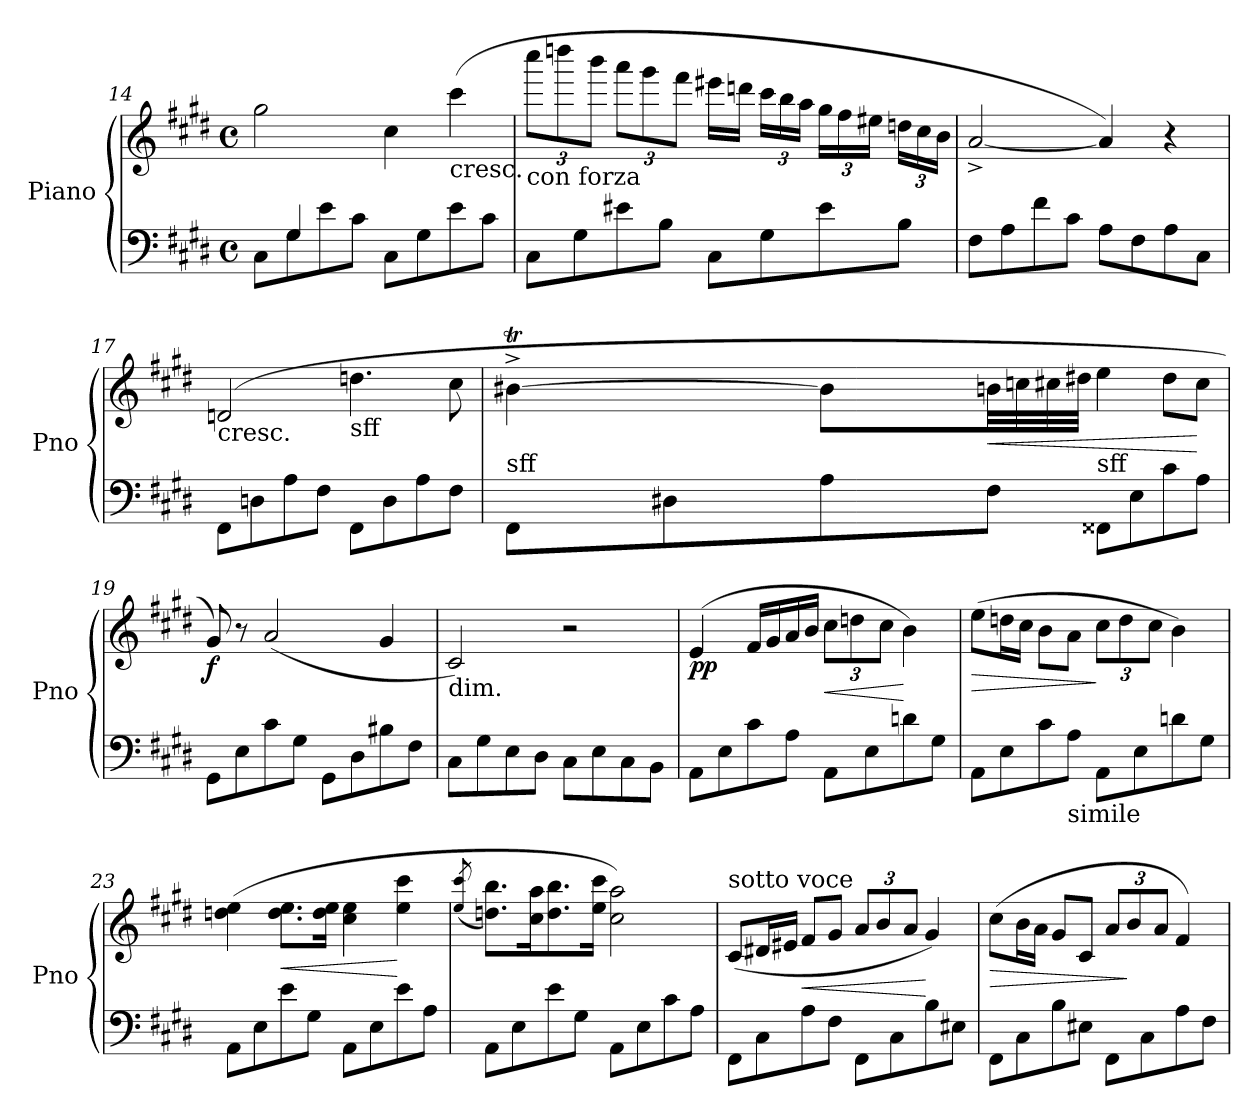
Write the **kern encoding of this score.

**kern	**kern	**dynam
*part1	*part1	*part1
*staff2	*staff1	*staff1/2
*I"Piano	*	*
*I'Pno	*	*
*clefF4	*clefG2	*
*k[f#c#g#d#]	*k[f#c#g#d#]	*
*E:	*E:	*
*M4/4	*M4/4	*
*met(c)	*met(c)	*
=14	=14	=14
*^	*	*
8C#\L	8ryy	2gg#\	.
8G#\	4G#/	.	.
8e\	.	.	.
8c#\J	2ryy	.	.
8C#\L	.	4cc#\	.
8G#\	.	.	.
!	!	!LO:TX:b:t=cresc.	!
8e\	.	(4ccc#\	.
8c#\J	8ryy	.	.
=15	=15	=15	=15
!	!	!LO:TX:b:t=con forza	!
*v	*v	*	*
8C#\L	12cccc#\L	.
.	12ddddn\	.
8G#\	.	.
.	12bbb\J	.
8e#X\	12aaa\L	.
.	12ggg#\	.
8B\J	.	.
.	12fff#\J	.
8C#\L	16eee#X\LL	.
.	16ddd\JJ	.
8G#\	24ccc#\LL	.
.	24bb\	.
.	24aa\JJ	.
8e#\	24gg#\LL	.
.	24ff#\	.
.	24ee#X\JJ	.
8B\J	24ddn\LL	.
.	24cc#\	.
.	24b\JJ	.
!!LO:LB:g=z
=16	=16	=16
8F#\L	[2a^/	.
8A\	.	.
8f#\	.	.
8c#\J	.	.
8A\L	4a/])	.
8F#\	.	.
8A\	4r	.
8C#\J	.	.
=17	=17	=17
!	!LO:TX:b:t=cresc.	!
8FF#\L	(2dn/	.
8Dn\	.	.
8A\	.	.
8F#\J	.	.
!	!LO:TX:b:t=sff	!
8FF#\L	4.ddn\	.
8D\	.	.
8A\	.	.
8F#\J	8cc#\	.
=18	=18	=18
*	*^	*
!LO:TX:a:t=sff	!	!	!
8FF#\L	[4b#Xt^\	64b#yy	.
.	.	64cc#yy	.
.	.	64b#yy	.
.	.	64cc#yy	.
.	.	64b#yy	.
.	.	64cc#yy	.
.	.	64b#yy	.
.	.	64cc#yy	.
8D#X\	.	64b#yy	.
.	.	64cc#yy	.
.	.	64b#yy	.
.	.	64cc#yy	.
.	.	64b#yy	.
.	.	64cc#yy	.
.	.	64b#yy	.
.	.	64cc#yy	.
8A\	8b#\L]	64b#yy	.
.	.	64cc#yy	.
.	.	64b#yy	.
.	.	64cc#yy	.
.	.	64b#yy	.
.	.	64cc#yy	.
.	.	64b#yy	.
.	.	64cc#yy	.
!	!	!	!LO:HP:b
8F#\J	32bn\LL	2ryy	<
.	32ccn\	.	.
.	32cc#X\	.	.
.	32dd#X\JJJ	.	.
!	!LO:TX:b:t=sff	!	!
8FF##X\L	4ee\	.	.
8E\	.	.	.
8c#\	8dd#\L	.	.
8A\J	8cc#\J	8ryy	[
=19	=19	=19	=19
!	!	!	!LO:DY:b
*	*v	*v	*
8GG#\L	8g#/)	f
8E\	8r	.
8c#\	(2a/	.
8G#\J	.	.
8GG#\L	.	.
8D#\	.	.
8B#X\	4g#/	.
8F#\J	.	.
=20	=20	=20
!	!LO:TX:b:t=dim.	!
8C#\L	2c#/)	.
8G#\	.	.
8E\	.	.
8D#\J	.	.
8C#\L	2r	.
8E\	.	.
8C#\	.	.
8BB\J	.	.
!!LO:LB:g=z
=21	=21	=21
!	!	!LO:DY:b
8AA\L	(4e/	pp
8E\	.	.
8c#\	16f#/LL	.
.	16g#/	.
8A\J	16a/	.
.	16b/JJ	.
!	!	!LO:HP:b
8AA\L	12cc#\L	<
.	12ddn\	.
8E\	.	.
.	12cc#\J	.
8dn\	4b\)	[
8G#\J	.	.
=22	=22	=22
!	!	!LO:HP:b
8AA\L	(8ee\L	>
8E\	16ddn\L	.
.	16cc#\JJ	.
8c#\	8b\L	.
!LO:TX:b:t=simile	!	!
8A\J	8a\J	.
8AA\L	12cc#\L	]
.	12dd\	.
8E\	.	.
.	12cc#\J	.
8dn\	4b\)	.
8G#\J	.	.
=23	=23	=23
8AA\L	(4ddn\ 4ee\	.
8E\	.	.
!	!	!LO:HP:b
8e\	8.dd\ 8.ee\L	<
8G#\J	.	.
.	16dd\ 16ee\Jk	.
8AA\L	4cc#\ 4ee\	.
8E\	.	.
8e\	4ee\ 4ccc#\	[
8A\J	.	.
=24	=24	=24
.	(8qee/ 8qccc#/	.
8AA\L	8.ddn\ 8.bb\L)	.
8E\	.	.
.	16cc#\ 16aa\K	.
8e\	8.dd\ 8.bb\	.
8G#\J	.	.
.	16ee\ 16ccc#\Jk	.
8AA\L	2cc#\ 2aa\)	.
8E\	.	.
8c#\	.	.
8A\J	.	.
!!LO:PB:g=z
=25	=25	=25
!	!LO:TX:a:t=sotto voce	!
8FF#\L	(8c#/L	.
8C#\	16d#X/L	.
.	16e#X/JJ	.
!	!	!LO:HP:b
8A\	8f#/L	<
8F#\J	8g#/J	.
8FF#\L	12a/L	.
.	12b/	.
8C#\	.	.
.	12a/J	.
8B\	4g#/)	[
8E#X\J	.	.
=26	=26	=26
!	!	!LO:HP:b
8FF#\L	(8cc#\L	>
8C#\	16b\L	.
.	16a\JJ	.
8B\	8g#/L	.
8E#X\J	8c#/J	.
8FF#\L	12a/L	.
.	12b/	]
8C#\	.	.
.	12a/J	.
8A\	4f#/)	.
8F#\J	.	.
=	=	=
*-	*-	*-
